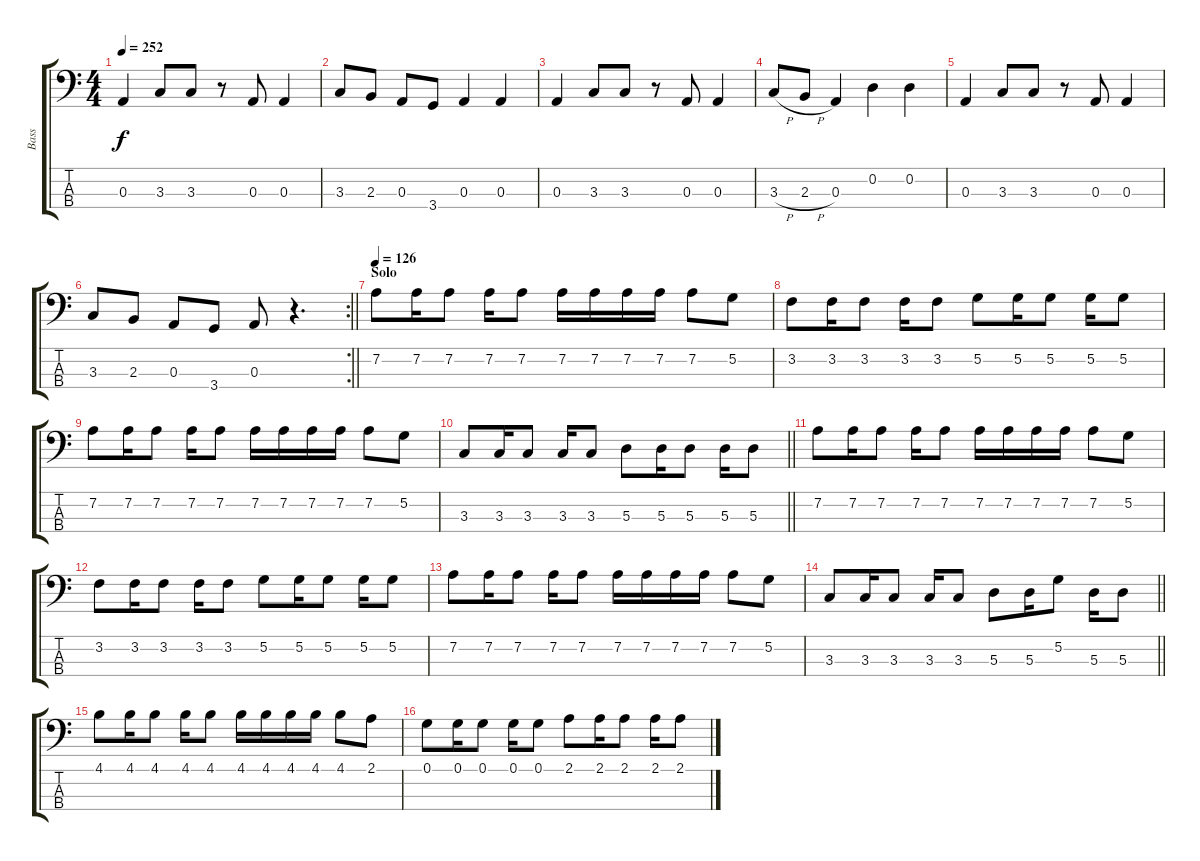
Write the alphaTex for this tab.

\track ("Bass" "Bass") {instrument electricbassfinger}
\staff {score tabs}
\tuning (G2 D2 A1 E1) {hide}
\ts (4 4)
\tempo 252
\clef f4
\ks c
0.3.4{dy f} 3.3.8 3.3.8 r.8 0.3.8 0.3.4 |
3.3.8 2.3.8 0.3.8 3.4.8 0.3.4 0.3.4 |
0.3.4 3.3.8 3.3.8 r.8 0.3.8 0.3.4 |
3.3{h}.8 2.3{h}.8 0.3.4 0.2.4 0.2.4 |
0.3.4 3.3.8 3.3.8 r.8 0.3.8 0.3.4 |
\rc 2
\barLineRight lightlight
3.3.8 2.3.8 0.3.8 3.4.8 0.3.8 r.4{d} |
\section ("" "Solo ")
\tempo 126
7.2.8 7.2.16 7.2.8 7.2.16 7.2.8 7.2.16 7.2.16 7.2.16 7.2.16 7.2.8 5.2.8 |
3.2.8 3.2.16 3.2.8 3.2.16 3.2.8 5.2.8 5.2.16 5.2.8 5.2.16 5.2.8 |
7.2.8 7.2.16 7.2.8 7.2.16 7.2.8 7.2.16 7.2.16 7.2.16 7.2.16 7.2.8 5.2.8 |
\barLineRight lightlight
3.3.8 3.3.16 3.3.8 3.3.16 3.3.8 5.3.8 5.3.16 5.3.8 5.3.16 5.3.8 |
7.2.8 7.2.16 7.2.8 7.2.16 7.2.8 7.2.16 7.2.16 7.2.16 7.2.16 7.2.8 5.2.8 |
3.2.8 3.2.16 3.2.8 3.2.16 3.2.8 5.2.8 5.2.16 5.2.8 5.2.16 5.2.8 |
7.2.8 7.2.16 7.2.8 7.2.16 7.2.8 7.2.16 7.2.16 7.2.16 7.2.16 7.2.8 5.2.8 |
\barLineRight lightlight
3.3.8 3.3.16 3.3.8 3.3.16 3.3.8 5.3.8 5.3.16 5.2.8 5.3.16 5.3.8 |
4.1.8 4.1.16 4.1.8 4.1.16 4.1.8 4.1.16 4.1.16 4.1.16 4.1.16 4.1.8 2.1.8 |
0.1.8 0.1.16 0.1.8 0.1.16 0.1.8 2.1.8 2.1.16 2.1.8 2.1.16 2.1.8
